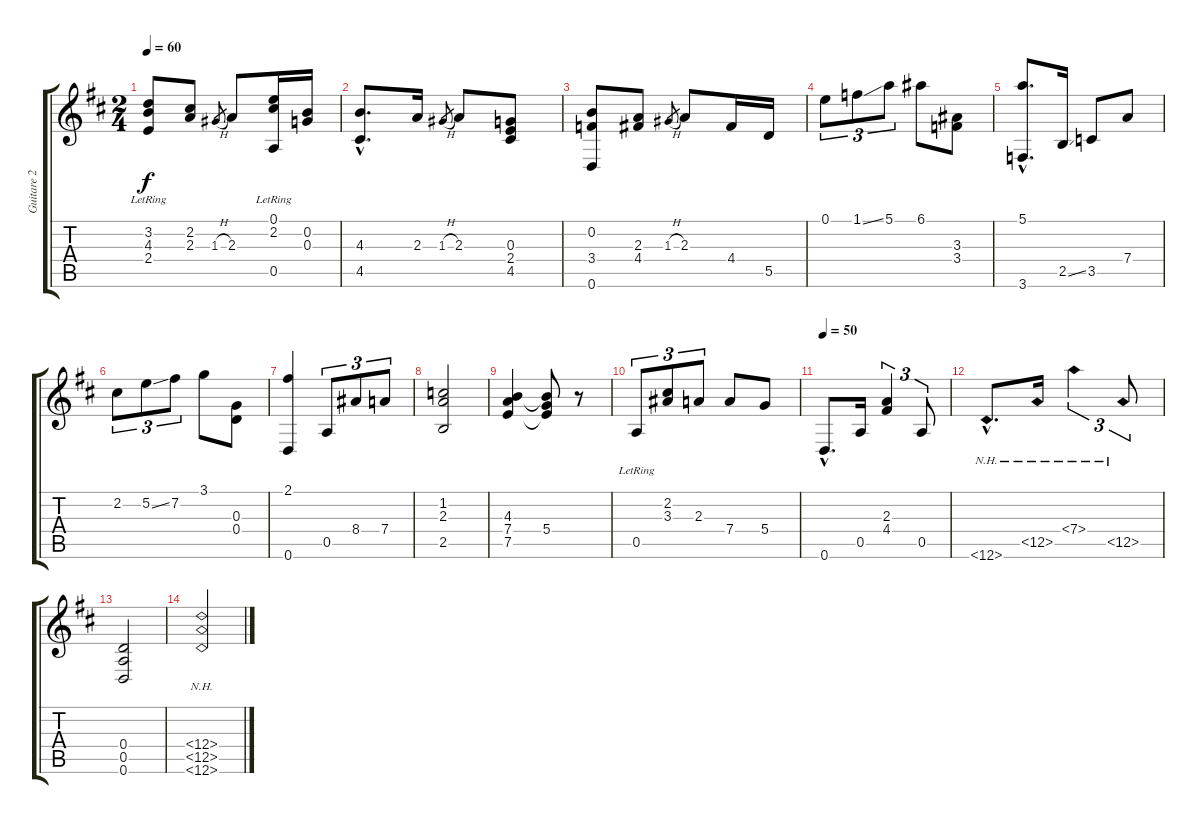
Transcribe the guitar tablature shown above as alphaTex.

\track ("Guitare 2" "Guitare 2") {instrument acousticguitarnylon}
\staff {score tabs}
\tuning (E4 B3 G3 D3 A2 D2) {hide}
\ts (2 4)
\tempo 60
\clef g2
\ks d
(3.2{t} 4.3{t} 2.4{lr}).8{dy f} (2.2 2.3).8 1.3{h}.8{gr} 2.3.8 (0.1 2.2 0.5{lr}).16 (0.2 0.3).16 |
(4.3{hac} 4.5{hac}).8{d} 2.3.16 1.3{h}.8{gr} 2.3.8 (0.3 2.4 4.5).8 |
(0.2 3.4 0.6).8 (2.3 4.4).8 1.3{h}.8{gr} 2.3.8 4.4.16 5.5.16 |
0.1.8{tu (3 2)} 1.1{ss}.8{tu (3 2)} 5.1.8{tu (3 2)} 6.1.8 (3.3 3.4).8 |
(5.1{hac} 3.6{hac}).8{d} 2.5{ss}.16 3.5.8 7.4.8 |
2.2.8{tu (3 2)} 5.2{ss}.8{tu (3 2)} 7.2.8{tu (3 2)} 3.1.8 (0.3 0.4).8 |
(2.1 0.6).4 0.5.8{tu (3 2)} 8.4.8{tu (3 2)} 7.4.8{tu (3 2)} |
(1.2 2.3 2.5).2 |
(4.3 7.4 7.5).4 (4.3{t} 5.4 7.5{t}).8 r.8 |
0.5{lr}.8{tu (3 2)} (2.2 3.3).8{tu (3 2)} 2.3.8{tu (3 2)} 7.4.8 5.4.8 |
\tempo 50
0.6{hac}.8{d} 0.5.16 (2.3 4.4).4{tu (3 2)} 0.5.8{tu (3 2)} |
12.6{nh hac}.8{d} 12.5{nh}.16 7.4{nh}.4{tu (3 2)} 12.5{nh}.8{tu (3 2)} |
(0.4 0.5 0.6).2 |
(12.4{nh} 12.5{nh} 12.6{nh}).2
